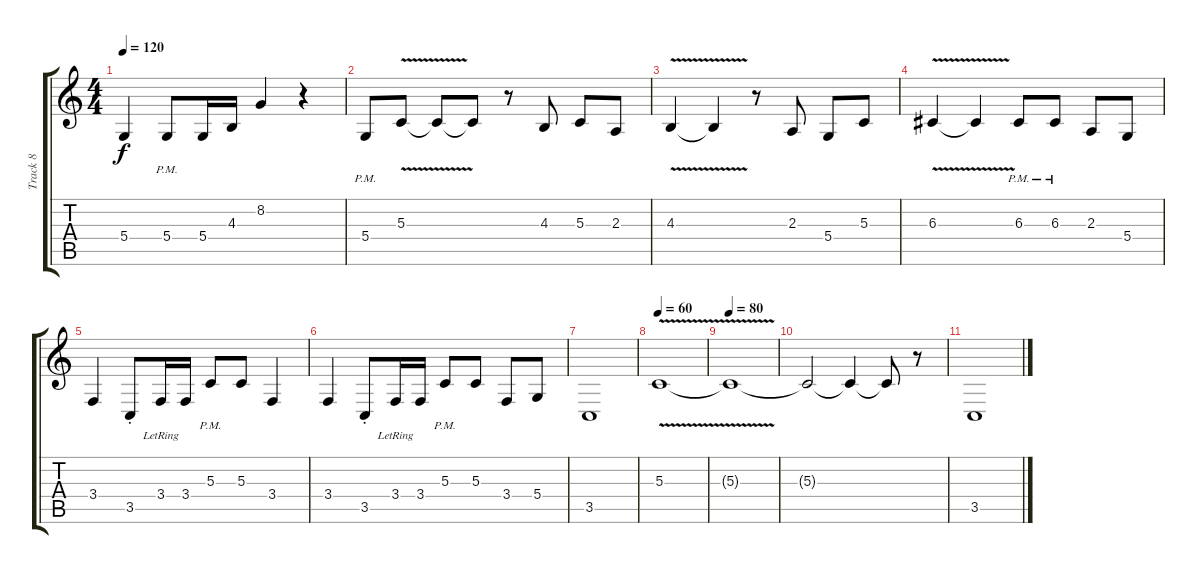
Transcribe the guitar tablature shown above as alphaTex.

\track ("Track 8" "Track 8") {instrument choiraahs}
\staff {score tabs}
\tuning (E4 B3 G3 D3 A2 E2) {hide}
\ts (4 4)
\tempo 120
\clef g2
\ks c
5.4.4{dy f} 5.4{pm}.8 5.4.16 4.3.16 8.2.4 r.4 |
5.4{pm}.8 5.3{v}.8 5.3{t}.8 5.3{t}.8 r.8 4.3.8 5.3.8 2.3.8 |
4.3{v}.4 4.3{t}.4 r.8 2.3.8 5.4.8 5.3.8 |
6.3{v}.4 6.3{t}.4 6.3{pm}.8 6.3{pm}.8 2.3.8 5.4.8 |
3.4.4 3.5{st}.8 3.4{lr}.16 3.4.16 5.3{pm}.8 5.3.8 3.4.4 |
3.4.4 3.5{st}.8 3.4{lr}.16 3.4.16 5.3{pm}.8 5.3.8 3.4.8 5.4.8 |
3.5.1 |
\tempo 60
5.3{v}.1 |
\tempo 80
5.3{t}.1 |
5.3{t}.2 5.3{t}.4 5.3{t}.8 r.8 |
3.5.1{volume 0}
